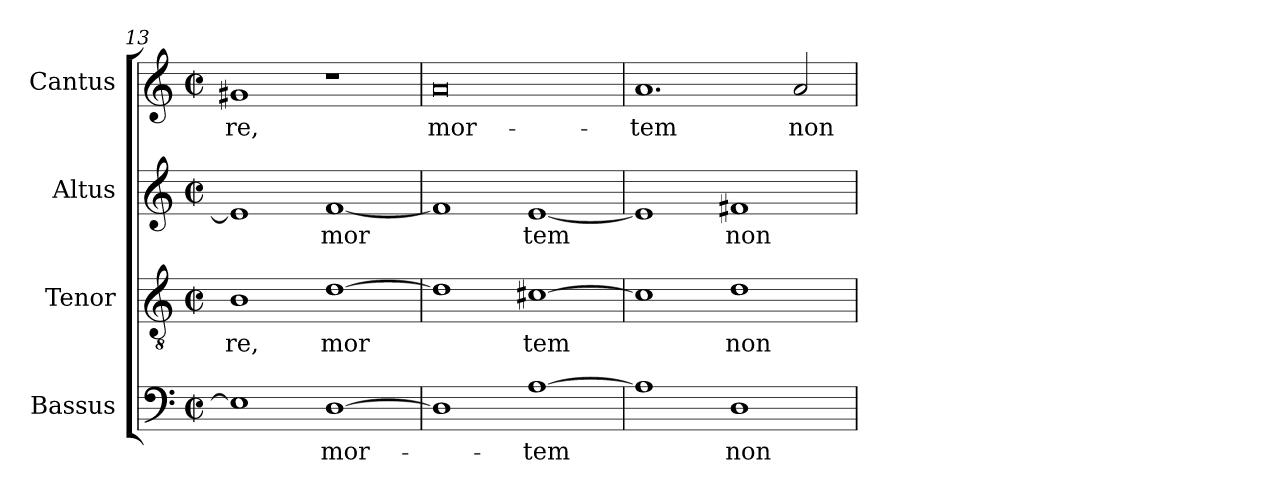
**kern	**text	**kern	**text	**kern	**text	**kern	**text
*part4	*part4	*part3	*part3	*part2	*part2	*part1	*part1
*staff4	*staff4	*staff3	*staff3	*staff2	*staff2	*staff1	*staff1
*I"Bassus	*	*I"Tenor	*	*I"Altus	*	*I"Cantus	*
!!LO:LB:g=z
*clefF4	*	*clefGv2	*	*clefG2	*	*clefG2	*
*M2/2	*	*M2/2	*	*M2/2	*	*M2/2	*
*met(c|)	*	*met(c|)	*	*met(c|)	*	*met(c|)	*
=13	=13	=13	=13	=13	=13	=13	=13
!	!	!	!LO:LY:b:cj	!	!	!	!LO:LY:b:cj
1E]	.	1B	re,	1e]	.	1g#X	re,
!	!LO:LY:b	!	!LO:LY:b	!	!LO:LY:b	!	!
[>1D	mor-	[>1d	mor	[<1f	mor	1r	.
=14	=14	=14	=14	=14	=14	=14	=14
!	!	!	!	!	!	!	!LO:LY:b:cj
1D]	.	1d]	.	1f]	.	0a	mor-
!	!LO:LY:b	!	!LO:LY:b	!	!LO:LY:b	!	!
[>1A	-tem	[>1c#X	tem	[<1e	tem	.	.
=15	=15	=15	=15	=15	=15	=15	=15
!	!	!	!	!	!	!	!LO:LY:b:cj
1A]	.	1c#]	.	1e]	.	1.a	-tem
!	!LO:LY:b:cj	!	!LO:LY:b:cj	!	!LO:LY:b:cj	!	!
1D	non	1d	non	1f#X	non	.	.
!	!	!	!	!	!	!	!LO:LY:b:cj
.	.	.	.	.	.	2a/	non
=	=	=	=	=	=	=	=
*-	*-	*-	*-	*-	*-	*-	*-
